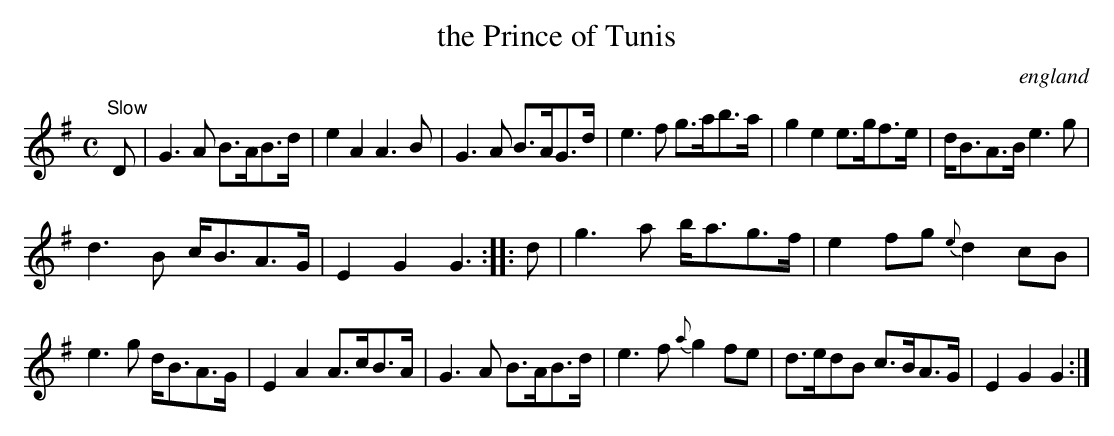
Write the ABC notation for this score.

X:1
T:the Prince of Tunis
O:england
M:C
K:G
"Slow" D|\
G3A B>AB>d| e2A2 A3B| G3A B>AG>d| e3f g>ab>a|\
g2e2 e>gf>e| d<BA>B e3g|
d3B c<BA>G| E2G2 G3::\
d|\
g3a b<ag>f| e2fg {e}d2cB|
e3g d<BA>G| E2A2 A>cB>A|\
G3A B>AB>d| e3f {a}g2fe| d>edB c>BA>G| E2G2 G2:|
